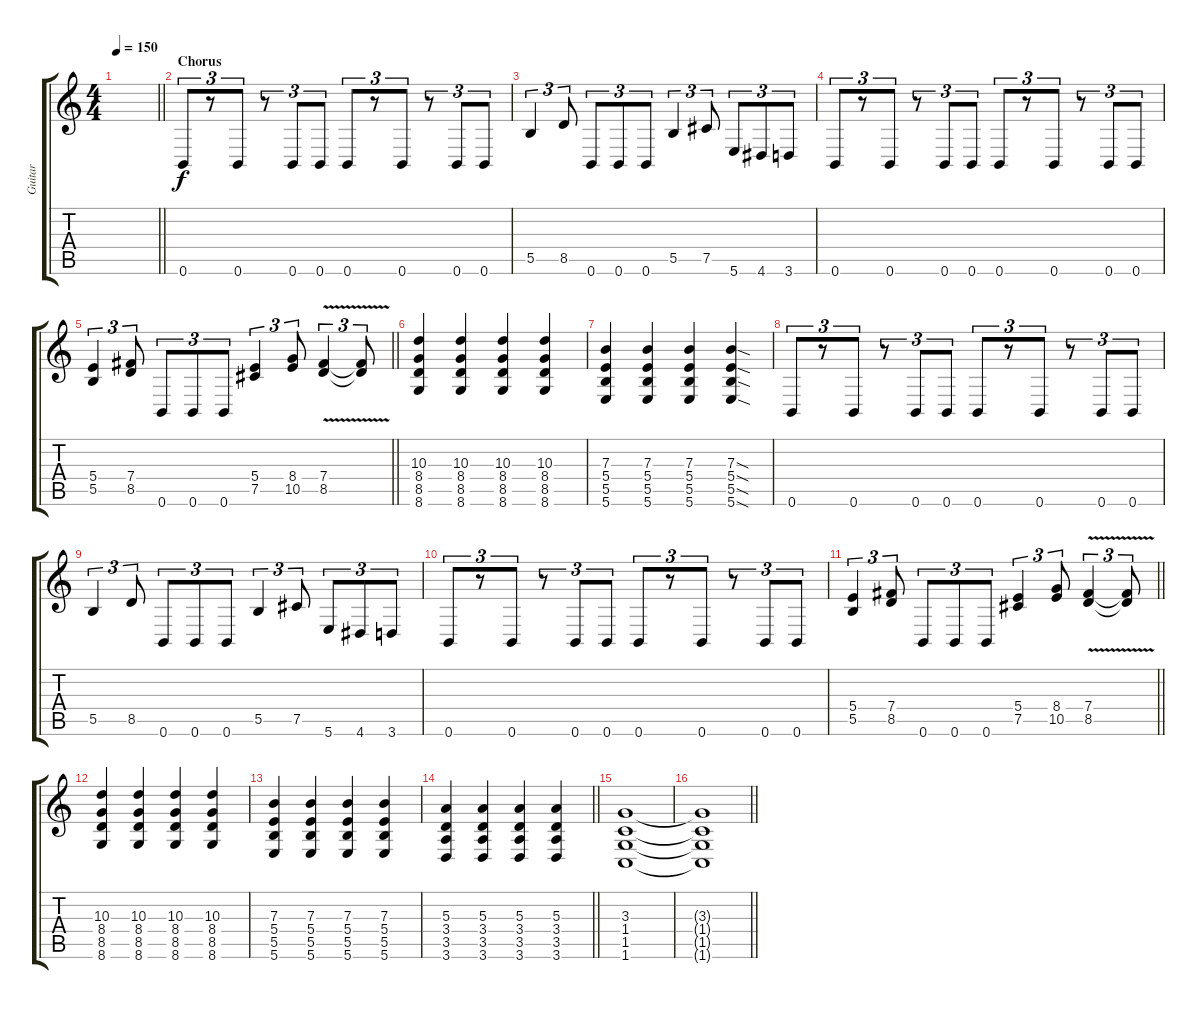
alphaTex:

\track ("Guitar" "Guitar") {instrument distortionguitar}
\staff {score tabs}
\tuning (B3 Gb3 E3 B2 Gb2 B1) {hide}
\ts (4 4)
\tempo 150
\clef g2
\barLineRight lightlight
\ks c
|
\section ("" "Chorus")
0.6.8{tu (3 2)} r.8{tu (3 2)} 0.6.8{tu (3 2)} r.8{tu (3 2)} 0.6.8{tu (3 2)} 0.6.8{tu (3 2)} 0.6.8{tu (3 2)} r.8{tu (3 2)} 0.6.8{tu (3 2)} r.8{tu (3 2)} 0.6.8{tu (3 2)} 0.6.8{tu (3 2)} |
5.5.4{tu (3 2)} 8.5.8{tu (3 2)} 0.6.8{tu (3 2)} 0.6.8{tu (3 2)} 0.6.8{tu (3 2)} 5.5.4{tu (3 2)} 7.5.8{tu (3 2)} 5.6.8{tu (3 2)} 4.6.8{tu (3 2)} 3.6.8{tu (3 2)} |
0.6.8{tu (3 2)} r.8{tu (3 2)} 0.6.8{tu (3 2)} r.8{tu (3 2)} 0.6.8{tu (3 2)} 0.6.8{tu (3 2)} 0.6.8{tu (3 2)} r.8{tu (3 2)} 0.6.8{tu (3 2)} r.8{tu (3 2)} 0.6.8{tu (3 2)} 0.6.8{tu (3 2)} |
\barLineRight lightlight
(5.4 5.5).4{tu (3 2)} (7.4 8.5).8{tu (3 2)} 0.6.8{tu (3 2)} 0.6.8{tu (3 2)} 0.6.8{tu (3 2)} (5.4 7.5).4{tu (3 2)} (8.4 10.5).8{tu (3 2)} (7.4{v} 8.5{v}).4{tu (3 2)} (7.4{t} 8.5{t}).8{tu (3 2)} |
(10.3 8.4 8.5 8.6).4 (10.3 8.4 8.5 8.6).4 (10.3 8.4 8.5 8.6).4 (10.3 8.4 8.5 8.6).4 |
(7.3 5.4 5.5 5.6).4 (7.3 5.4 5.5 5.6).4 (7.3 5.4 5.5 5.6).4 (7.3{sod} 5.4{sod} 5.5{sod} 5.6{sod}).4 |
0.6.8{tu (3 2)} r.8{tu (3 2)} 0.6.8{tu (3 2)} r.8{tu (3 2)} 0.6.8{tu (3 2)} 0.6.8{tu (3 2)} 0.6.8{tu (3 2)} r.8{tu (3 2)} 0.6.8{tu (3 2)} r.8{tu (3 2)} 0.6.8{tu (3 2)} 0.6.8{tu (3 2)} |
5.5.4{tu (3 2)} 8.5.8{tu (3 2)} 0.6.8{tu (3 2)} 0.6.8{tu (3 2)} 0.6.8{tu (3 2)} 5.5.4{tu (3 2)} 7.5.8{tu (3 2)} 5.6.8{tu (3 2)} 4.6.8{tu (3 2)} 3.6.8{tu (3 2)} |
0.6.8{tu (3 2)} r.8{tu (3 2)} 0.6.8{tu (3 2)} r.8{tu (3 2)} 0.6.8{tu (3 2)} 0.6.8{tu (3 2)} 0.6.8{tu (3 2)} r.8{tu (3 2)} 0.6.8{tu (3 2)} r.8{tu (3 2)} 0.6.8{tu (3 2)} 0.6.8{tu (3 2)} |
\barLineRight lightlight
(5.4 5.5).4{tu (3 2)} (7.4 8.5).8{tu (3 2)} 0.6.8{tu (3 2)} 0.6.8{tu (3 2)} 0.6.8{tu (3 2)} (5.4 7.5).4{tu (3 2)} (8.4 10.5).8{tu (3 2)} (7.4{v} 8.5{v}).4{tu (3 2)} (7.4{t} 8.5{t}).8{tu (3 2)} |
(10.3 8.4 8.5 8.6).4 (10.3 8.4 8.5 8.6).4 (10.3 8.4 8.5 8.6).4 (10.3 8.4 8.5 8.6).4 |
(7.3 5.4 5.5 5.6).4 (7.3 5.4 5.5 5.6).4 (7.3 5.4 5.5 5.6).4 (7.3 5.4 5.5 5.6).4 |
\barLineRight lightlight
(5.3 3.4 3.5 3.6).4 (5.3 3.4 3.5 3.6).4 (5.3 3.4 3.5 3.6).4 (5.3 3.4 3.5 3.6).4 |
(3.3 1.4 1.5 1.6).1 |
\barLineRight lightlight
(3.3{t} 1.4{t} 1.5{t} 1.6{t}).1
